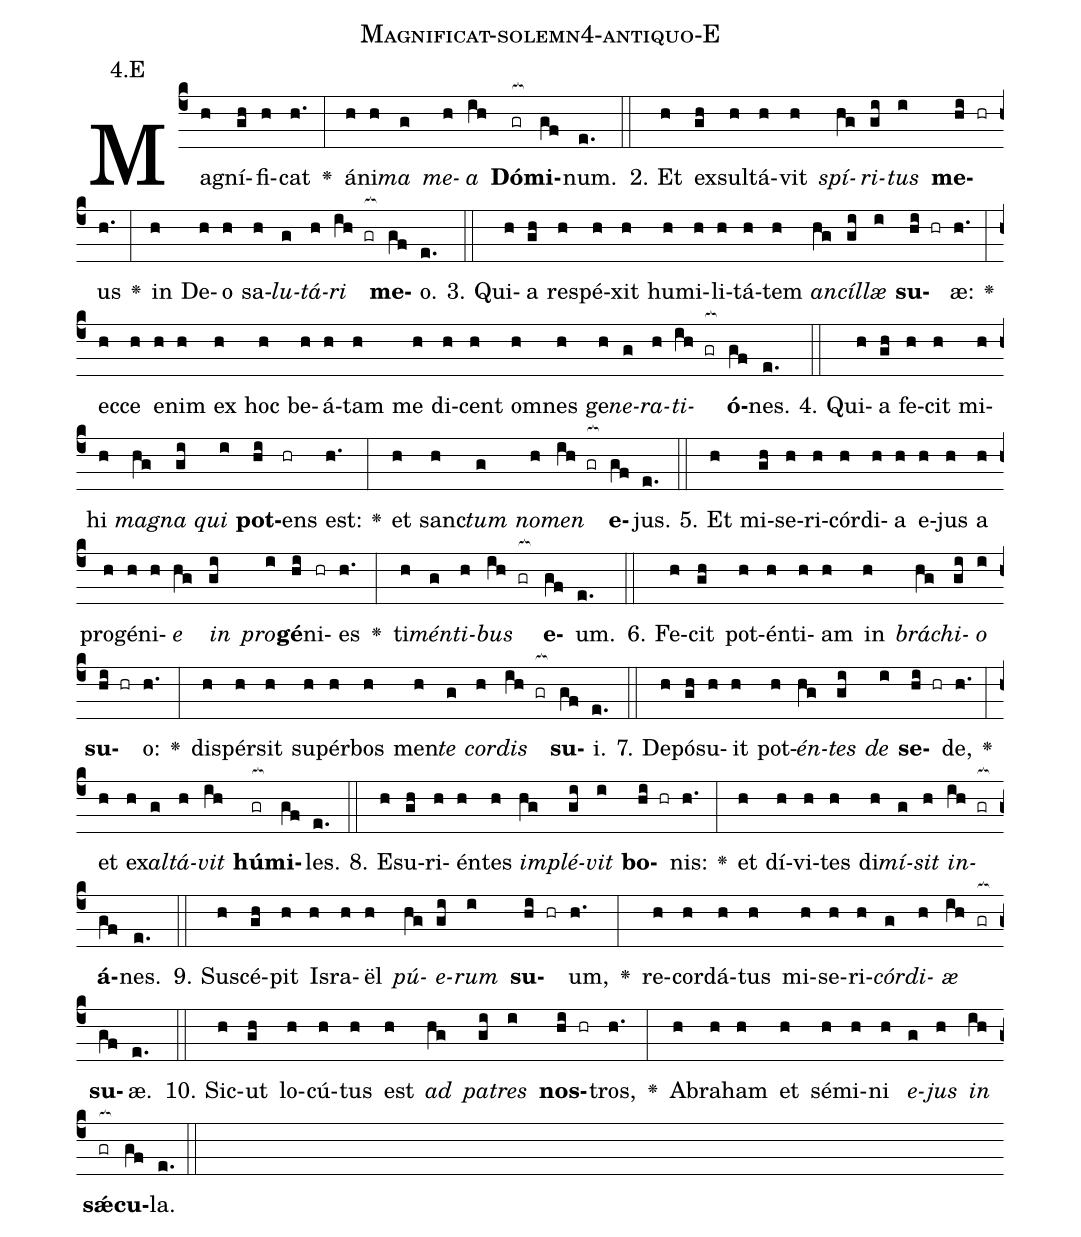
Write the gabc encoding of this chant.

name: Magnificat-solemn4-antiquo-E;
annotation: 4.E;
%%
(c4)Ma(h)gní(gh)fi(h)cat(h.) <v>\greheightstar</v>(:) á(h)ni(h)<i>ma</i>(g) <i>me</i>(h)<i>a</i>(ih) <b>Dó</b>(gr[ocb:1{])<b>mi</b>(gf[ocb:0}])num.(e.) (::)
2. Et(h) ex(gh)sul(h)tá(h)vit(h) <i>spí</i>(hg)<i>ri</i>(gi)<i>tus</i>(i) <b>me</b>(hi hr)us(h.) <v>\greheightstar</v>(:) in(h) De(h)o(h) sa(h)<i>lu</i>(g)<i>tá</i>(h)<i>ri</i>(ih gr[ocb:1{]) <b>me</b>(gf[ocb:0}])o.(e.) (::)
3. Qui(h)a(gh) re(h)spé(h)xit(h) hu(h)mi(h)li(h)tá(h)tem(h) <i>an</i>(hg)<i>cíl</i>(gi)<i>læ</i>(i) <b>su</b>(hi hr)æ:(h.) <v>\greheightstar</v>(:) ec(h)ce(h) e(h)nim(h) ex(h) hoc(h) be(h)á(h)tam(h) me(h) di(h)cent(h) om(h)nes(h) ge(h)<i>ne</i>(g)<i>ra</i>(h)<i>ti</i>(ih gr[ocb:1{])<b>ó</b>(gf[ocb:0}])nes.(e.) (::)
4. Qui(h)a(gh) fe(h)cit(h) mi(h)hi(h) <i>ma</i>(hg)<i>gna</i>(gi) <i>qui</i>(i) <b>pot</b>(hi)ens(hr) est:(h.) <v>\greheightstar</v>(:) et(h) sanc(h)<i>tum</i>(g) <i>no</i>(h)<i>men</i>(ih gr[ocb:1{]) <b>e</b>(gf[ocb:0}])jus.(e.) (::)
5. Et(h) mi(gh)se(h)ri(h)cór(h)di(h)a(h) e(h)jus(h) a(h) pro(h)gé(h)ni(h)<i>e</i>(hg) <i>in</i>(gi) <i>pro</i>(i)<b>gé</b>(hi)ni(hr)es(h.) <v>\greheightstar</v>(:) ti(h)<i>mén</i>(g)<i>ti</i>(h)<i>bus</i>(ih gr[ocb:1{]) <b>e</b>(gf[ocb:0}])um.(e.) (::)
6. Fe(h)cit(gh) pot(h)én(h)ti(h)am(h) in(h) <i>brá</i>(hg)<i>chi</i>(gi)<i>o</i>(i) <b>su</b>(hi hr)o:(h.) <v>\greheightstar</v>(:) di(h)spér(h)sit(h) su(h)pér(h)bos(h) men(h)<i>te</i>(g) <i>cor</i>(h)<i>dis</i>(ih gr[ocb:1{]) <b>su</b>(gf[ocb:0}])i.(e.) (::)
7. De(h)pó(gh)su(h)it(h) pot(h)<i>én</i>(hg)<i>tes</i>(gi) <i>de</i>(i) <b>se</b>(hi hr)de,(h.) <v>\greheightstar</v>(:) et(h) ex(h)<i>al</i>(g)<i>tá</i>(h)<i>vit</i>(ih) <b>hú</b>(gr[ocb:1{])<b>mi</b>(gf[ocb:0}])les.(e.) (::)
8. E(h)su(gh)ri(h)én(h)tes(h) <i>im</i>(hg)<i>plé</i>(gi)<i>vit</i>(i) <b>bo</b>(hi hr)nis:(h.) <v>\greheightstar</v>(:) et(h) dí(h)vi(h)tes(h) di(h)<i>mí</i>(g)<i>sit</i>(h) <i>in</i>(ih gr[ocb:1{])<b>á</b>(gf[ocb:0}])nes.(e.) (::)
9. Su(h)scé(gh)pit(h) Is(h)ra(h)ël(h) <i>pú</i>(hg)<i>e</i>(gi)<i>rum</i>(i) <b>su</b>(hi hr)um,(h.) <v>\greheightstar</v>(:) re(h)cor(h)dá(h)tus(h) mi(h)se(h)ri(h)<i>cór</i>(g)<i>di</i>(h)<i>æ</i>(ih gr[ocb:1{]) <b>su</b>(gf[ocb:0}])æ.(e.) (::)
10. Sic(h)ut(gh) lo(h)cú(h)tus(h) est(h) <i>ad</i>(hg) <i>pa</i>(gi)<i>tres</i>(i) <b>nos</b>(hi hr)tros,(h.) <v>\greheightstar</v>(:) A(h)bra(h)ham(h) et(h) sé(h)mi(h)ni(h) <i>e</i>(g)<i>jus</i>(h) <i>in</i>(ih) <b>sǽ</b>(gr[ocb:1{])<b>cu</b>(gf[ocb:0}])la.(e.) (::)
